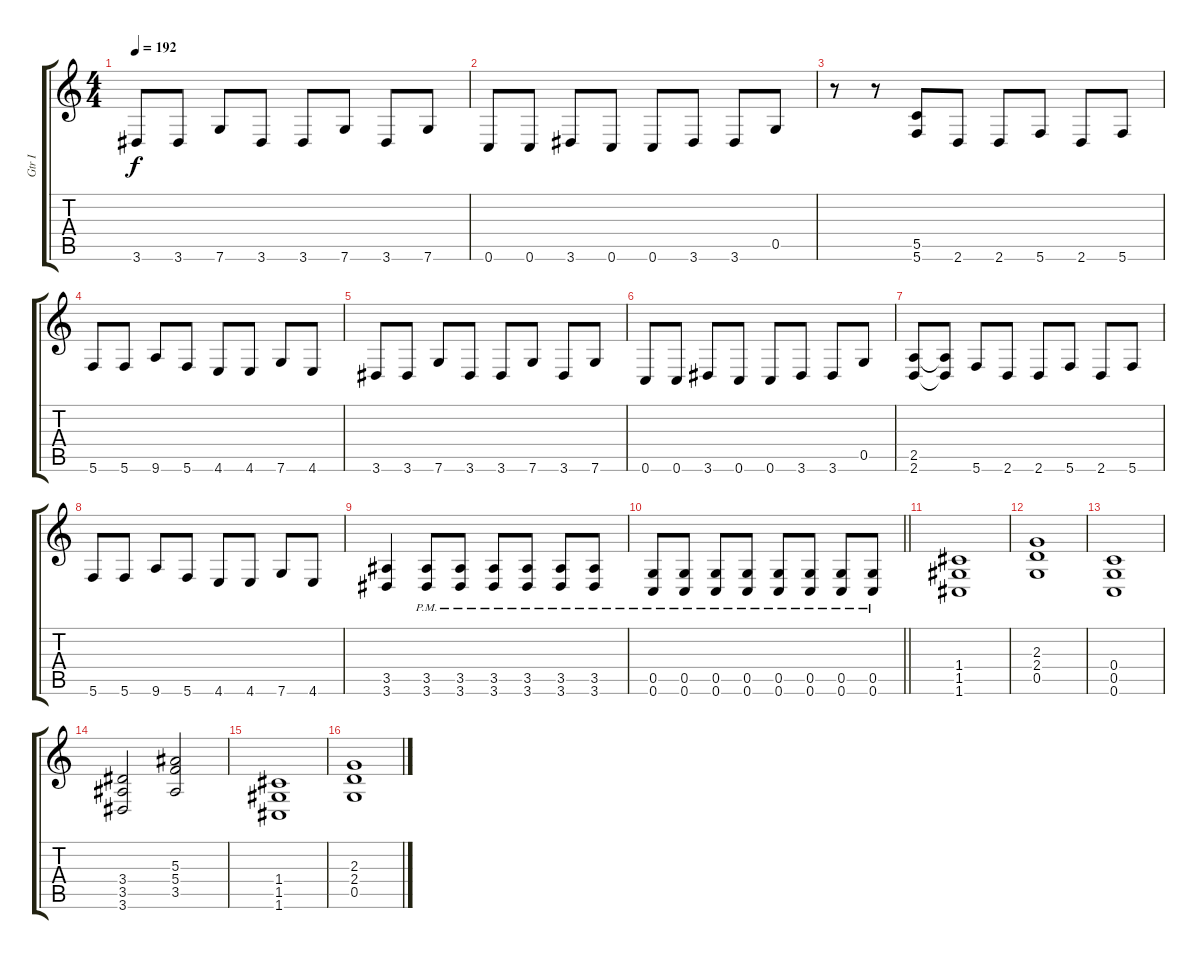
\track ("Gtr I" "Gtr I") {instrument distortionguitar}
\staff {score tabs}
\tuning (D4 A3 F3 C3 G2 C2) {hide}
\ts (4 4)
\tempo 192
\clef g2
\ks c
3.6.8{dy f} 3.6.8 7.6.8 3.6.8 3.6.8 7.6.8 3.6.8 7.6.8 |
0.6.8 0.6.8 3.6.8 0.6.8 0.6.8 3.6.8 3.6.8 0.5.8 |
r.8 r.8 (5.5 5.6).8 2.6.8 2.6.8 5.6.8 2.6.8 5.6.8 |
5.6.8 5.6.8 9.6.8 5.6.8 4.6.8 4.6.8 7.6.8 4.6.8 |
3.6.8 3.6.8 7.6.8 3.6.8 3.6.8 7.6.8 3.6.8 7.6.8 |
0.6.8 0.6.8 3.6.8 0.6.8 0.6.8 3.6.8 3.6.8 0.5.8 |
(2.5 2.6).8 (2.5{t} 2.6{t}).8 5.6.8 2.6.8 2.6.8 5.6.8 2.6.8 5.6.8 |
5.6.8 5.6.8 9.6.8 5.6.8 4.6.8 4.6.8 7.6.8 4.6.8 |
(3.5 3.6).4 (3.5{pm} 3.6{pm}).8 (3.5{pm} 3.6{pm}).8 (3.5{pm} 3.6{pm}).8 (3.5{pm} 3.6{pm}).8 (3.5{pm} 3.6{pm}).8 (3.5{pm} 3.6{pm}).8 |
\barLineRight lightlight
(0.5{pm} 0.6{pm}).8 (0.5{pm} 0.6{pm}).8 (0.5{pm} 0.6{pm}).8 (0.5{pm} 0.6{pm}).8 (0.5{pm} 0.6{pm}).8 (0.5{pm} 0.6{pm}).8 (0.5{pm} 0.6{pm}).8 (0.5{pm} 0.6{pm}).8 |
(1.4 1.5 1.6).1 |
(2.3 2.4 0.5).1 |
(0.4 0.5 0.6).1 |
(3.4 3.5 3.6).2 (5.3 5.4 3.5).2 |
(1.4 1.5 1.6).1 |
(2.3 2.4 0.5).1
